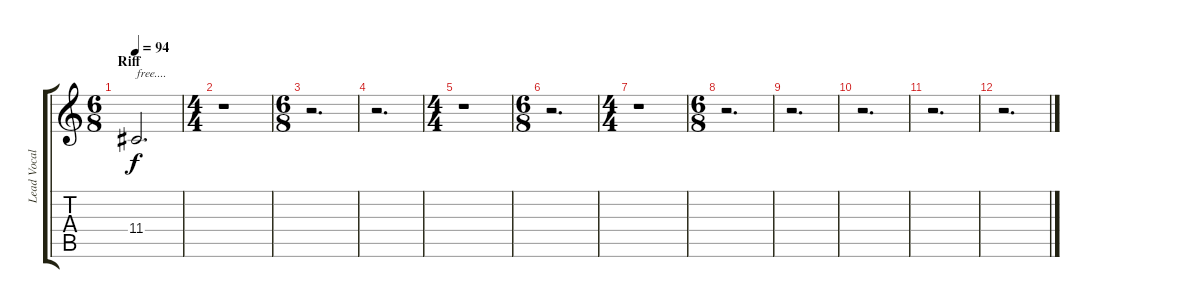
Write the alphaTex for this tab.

\track ("Lead Vocal" "Lead Vocal") {instrument flute}
\staff {score tabs}
\tuning (E4 B3 G3 D3 A2 E2) {hide}
\ts (6 8)
\section ("" "Riff")
\tempo 94
\clef g2
\ks c
11.4.2{d txt "free...." dy f} |
\ts (4 4)
r.1 |
\ts (6 8)
r.2{d} |
r.2{d} |
\ts (4 4)
r.1 |
\ts (6 8)
r.2{d} |
\ts (4 4)
r.1 |
\ts (6 8)
r.2{d} |
r.2{d} |
r.2{d} |
r.2{d} |
r.2{d}
